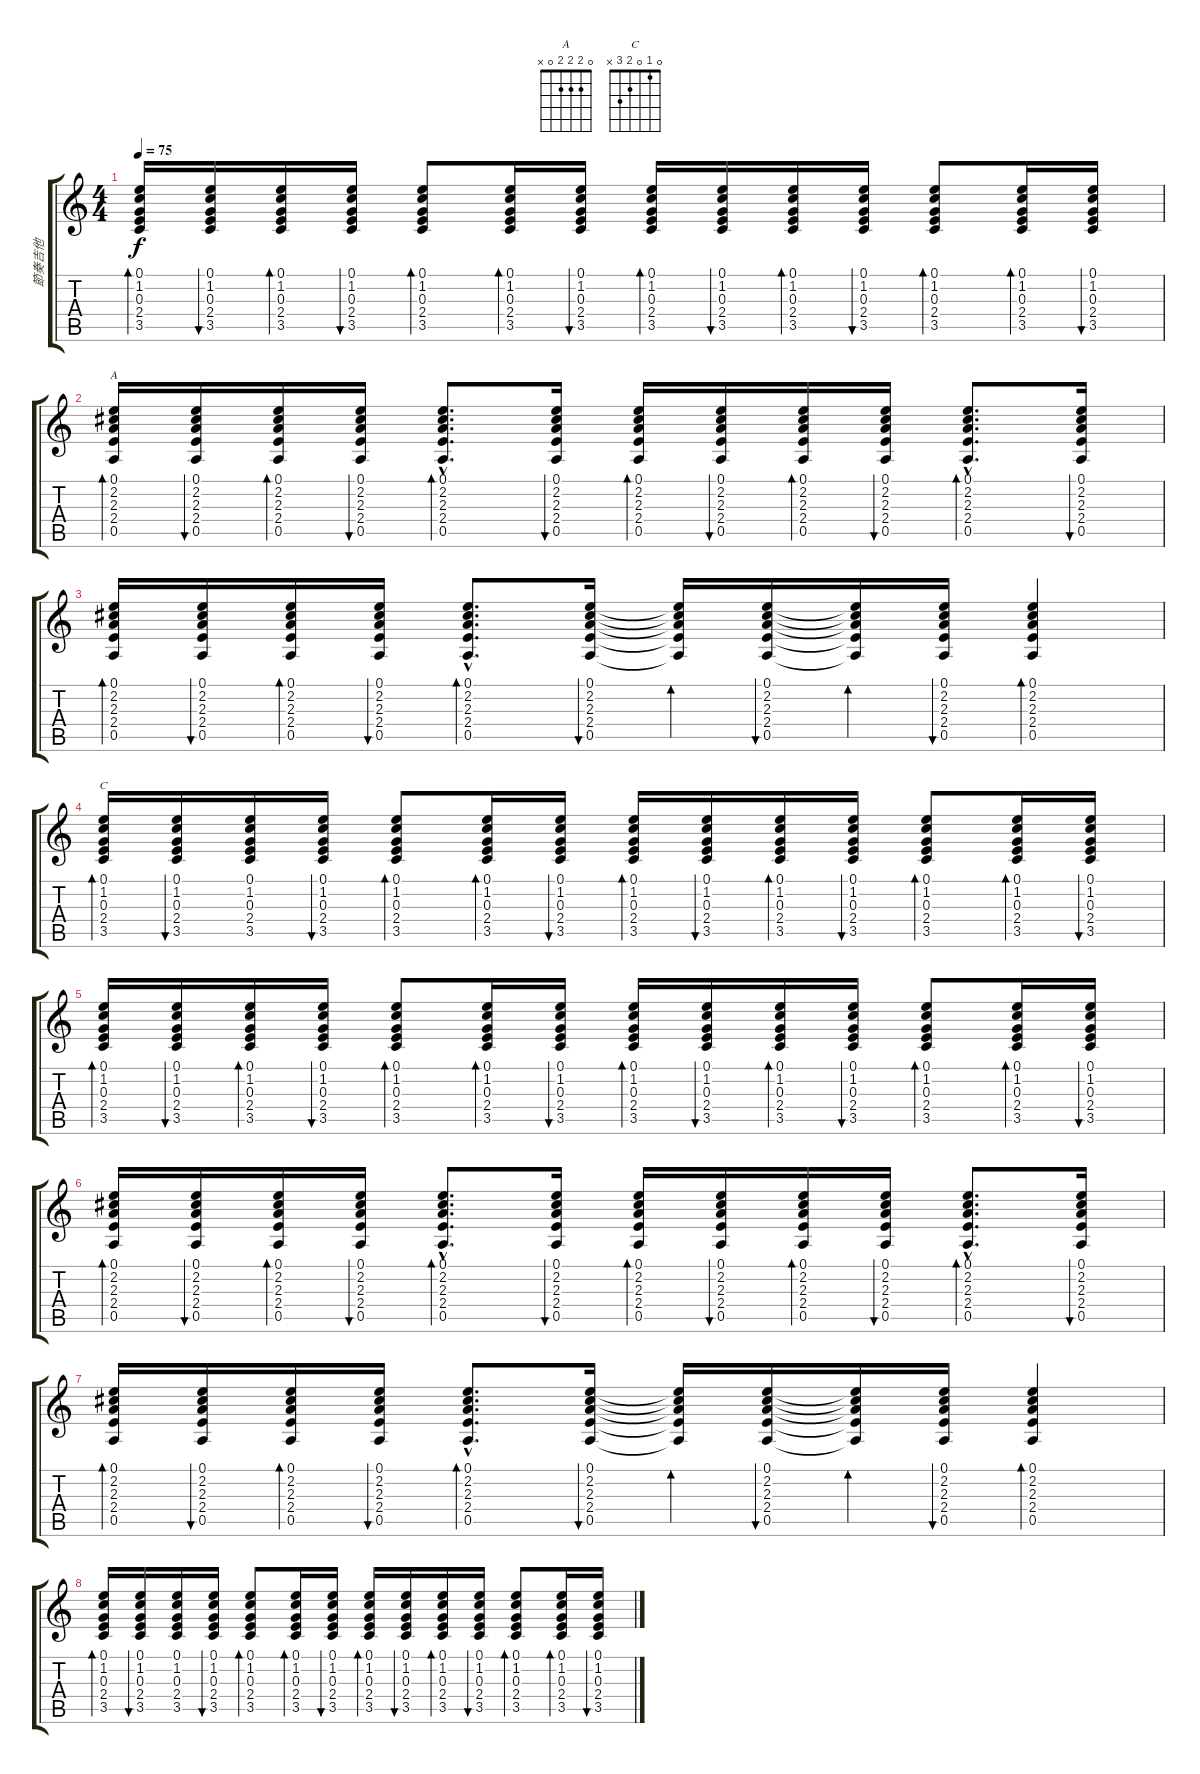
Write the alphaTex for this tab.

\track ("節奏吉他" "節奏吉他") {instrument acousticguitarsteel}
\staff {score tabs}
\tuning (E4 B3 G3 D3 A2 E2) {hide}
\chord ("A" 0 2 2 2 0 x)
\chord ("C" 0 1 0 2 3 x)
\ts (4 4)
\tempo 75
\clef g2
\ks c
(0.1 1.2 0.3 2.4 3.5).16{bd 60 dy f} (0.1 1.2 0.3 2.4 3.5).16{bu 60} (0.1 1.2 0.3 2.4 3.5).16{bd 60} (0.1 1.2 0.3 2.4 3.5).16{bu 60} (0.1 1.2 0.3 2.4 3.5).8{bd 60} (0.1 1.2 0.3 2.4 3.5).16{bd 60} (0.1 1.2 0.3 2.4 3.5).16{bu 60} (0.1 1.2 0.3 2.4 3.5).16{bd 60} (0.1 1.2 0.3 2.4 3.5).16{bu 60} (0.1 1.2 0.3 2.4 3.5).16{bd 60} (0.1 1.2 0.3 2.4 3.5).16{bu 60} (0.1 1.2 0.3 2.4 3.5).8{bd 60} (0.1 1.2 0.3 2.4 3.5).16{bd 60} (0.1 1.2 0.3 2.4 3.5).16{bu 60} |
\section ("" "")
(0.1 2.2 2.3 2.4 0.5).16{bd 60 ch "A"} (0.1 2.2 2.3 2.4 0.5).16{bu 60} (0.1 2.2 2.3 2.4 0.5).16{bd 60} (0.1 2.2 2.3 2.4 0.5).16{bu 60} (0.1{hac} 2.2{hac} 2.3{hac} 2.4{hac} 0.5{hac}).8{d bd 60} (0.1 2.2 2.3 2.4 0.5).16{bu 60} (0.1 2.2 2.3 2.4 0.5).16{bd 60} (0.1 2.2 2.3 2.4 0.5).16{bu 60} (0.1 2.2 2.3 2.4 0.5).16{bd 60} (0.1 2.2 2.3 2.4 0.5).16{bu 60} (0.1{hac} 2.2{hac} 2.3{hac} 2.4{hac} 0.5{hac}).8{d bd 60} (0.1 2.2 2.3 2.4 0.5).16{bu 60} |
(0.1 2.2 2.3 2.4 0.5).16{bd 60} (0.1 2.2 2.3 2.4 0.5).16{bu 60} (0.1 2.2 2.3 2.4 0.5).16{bd 60} (0.1 2.2 2.3 2.4 0.5).16{bu 60} (0.1{hac} 2.2{hac} 2.3{hac} 2.4{hac} 0.5{hac}).8{d bd 60} (0.1 2.2 2.3 2.4 0.5).16{bu 60} (0.1{t} 2.2{t} 2.3{t} 2.4{t} 0.5{t}).16{bd 60} (0.1 2.2 2.3 2.4 0.5).16{bu 60} (0.1{t} 2.2{t} 2.3{t} 2.4{t} 0.5{t}).16{bd 60} (0.1 2.2 2.3 2.4 0.5).16{bu 60} (0.1 2.2 2.3 2.4 0.5).4{bd 60} |
(0.1 1.2 0.3 2.4 3.5).16{bd 30 ch "C"} (0.1 1.2 0.3 2.4 3.5).16{bu 30} (0.1 1.2 0.3 2.4 3.5).16 (0.1 1.2 0.3 2.4 3.5).16{bu 30} (0.1 1.2 0.3 2.4 3.5).8{bd 30} (0.1 1.2 0.3 2.4 3.5).16{bd 30} (0.1 1.2 0.3 2.4 3.5).16{bu 30} (0.1 1.2 0.3 2.4 3.5).16{bd 30} (0.1 1.2 0.3 2.4 3.5).16{bu 30} (0.1 1.2 0.3 2.4 3.5).16{bd 30} (0.1 1.2 0.3 2.4 3.5).16{bu 30} (0.1 1.2 0.3 2.4 3.5).8{bd 30} (0.1 1.2 0.3 2.4 3.5).16{bd 30} (0.1 1.2 0.3 2.4 3.5).16{bu 30} |
(0.1 1.2 0.3 2.4 3.5).16{bd 60} (0.1 1.2 0.3 2.4 3.5).16{bu 60} (0.1 1.2 0.3 2.4 3.5).16{bd 60} (0.1 1.2 0.3 2.4 3.5).16{bu 60} (0.1 1.2 0.3 2.4 3.5).8{bd 60} (0.1 1.2 0.3 2.4 3.5).16{bd 60} (0.1 1.2 0.3 2.4 3.5).16{bu 60} (0.1 1.2 0.3 2.4 3.5).16{bd 60} (0.1 1.2 0.3 2.4 3.5).16{bu 60} (0.1 1.2 0.3 2.4 3.5).16{bd 60} (0.1 1.2 0.3 2.4 3.5).16{bu 60} (0.1 1.2 0.3 2.4 3.5).8{bd 60} (0.1 1.2 0.3 2.4 3.5).16{bd 60} (0.1 1.2 0.3 2.4 3.5).16{bu 60} |
\section ("" "")
(0.1 2.2 2.3 2.4 0.5).16{bd 60} (0.1 2.2 2.3 2.4 0.5).16{bu 60} (0.1 2.2 2.3 2.4 0.5).16{bd 60} (0.1 2.2 2.3 2.4 0.5).16{bu 60} (0.1{hac} 2.2{hac} 2.3{hac} 2.4{hac} 0.5{hac}).8{d bd 60} (0.1 2.2 2.3 2.4 0.5).16{bu 60} (0.1 2.2 2.3 2.4 0.5).16{bd 60} (0.1 2.2 2.3 2.4 0.5).16{bu 60} (0.1 2.2 2.3 2.4 0.5).16{bd 60} (0.1 2.2 2.3 2.4 0.5).16{bu 60} (0.1{hac} 2.2{hac} 2.3{hac} 2.4{hac} 0.5{hac}).8{d bd 60} (0.1 2.2 2.3 2.4 0.5).16{bu 60} |
(0.1 2.2 2.3 2.4 0.5).16{bd 60} (0.1 2.2 2.3 2.4 0.5).16{bu 60} (0.1 2.2 2.3 2.4 0.5).16{bd 60} (0.1 2.2 2.3 2.4 0.5).16{bu 60} (0.1{hac} 2.2{hac} 2.3{hac} 2.4{hac} 0.5{hac}).8{d bd 60} (0.1 2.2 2.3 2.4 0.5).16{bu 60} (0.1{t} 2.2{t} 2.3{t} 2.4{t} 0.5{t}).16{bd 60} (0.1 2.2 2.3 2.4 0.5).16{bu 60} (0.1{t} 2.2{t} 2.3{t} 2.4{t} 0.5{t}).16{bd 60} (0.1 2.2 2.3 2.4 0.5).16{bu 60} (0.1 2.2 2.3 2.4 0.5).4{bd 60} |
(0.1 1.2 0.3 2.4 3.5).16{bd 30} (0.1 1.2 0.3 2.4 3.5).16{bu 30} (0.1 1.2 0.3 2.4 3.5).16 (0.1 1.2 0.3 2.4 3.5).16{bu 30} (0.1 1.2 0.3 2.4 3.5).8{bd 30} (0.1 1.2 0.3 2.4 3.5).16{bd 30} (0.1 1.2 0.3 2.4 3.5).16{bu 30} (0.1 1.2 0.3 2.4 3.5).16{bd 30} (0.1 1.2 0.3 2.4 3.5).16{bu 30} (0.1 1.2 0.3 2.4 3.5).16{bd 30} (0.1 1.2 0.3 2.4 3.5).16{bu 30} (0.1 1.2 0.3 2.4 3.5).8{bd 30} (0.1 1.2 0.3 2.4 3.5).16{bd 30} (0.1 1.2 0.3 2.4 3.5).16{bu 30}
